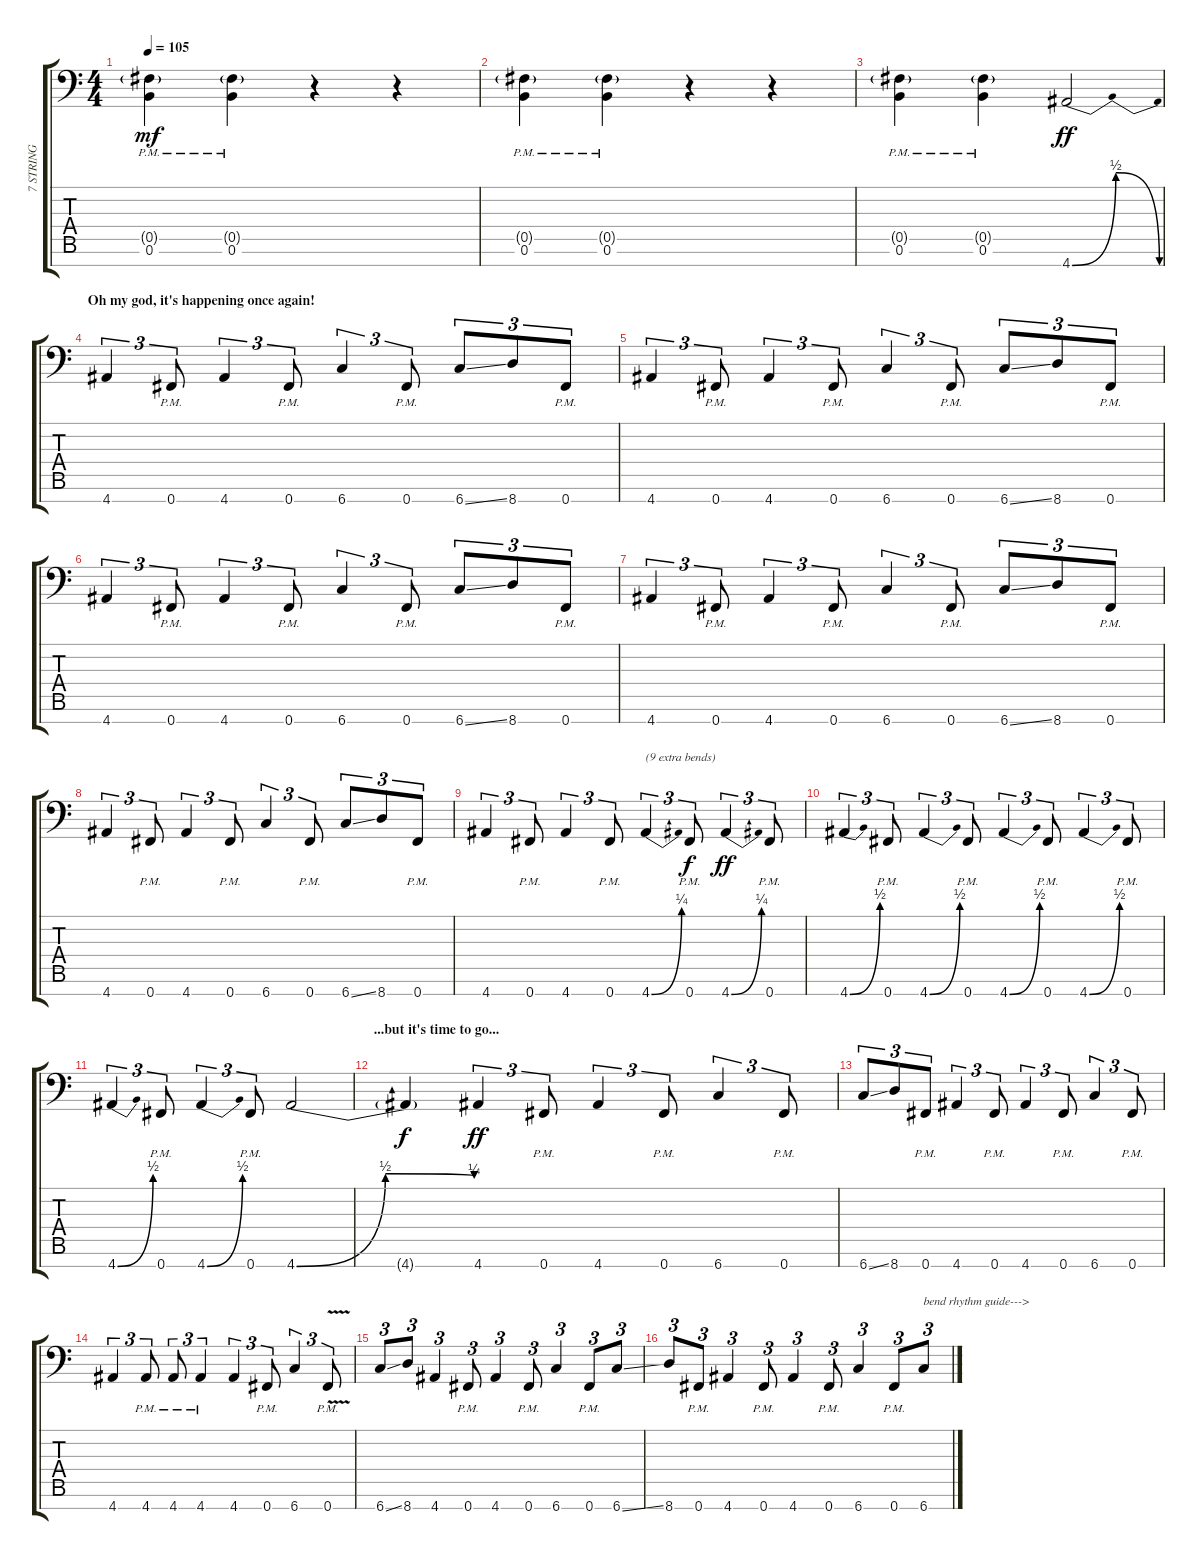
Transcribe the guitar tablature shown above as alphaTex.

\track ("7 STRING" "7 STRING") {instrument distortionguitar}
\staff {score tabs}
\tuning (Eb4 B3 Gb3 B2 Gb2 B1 Gb1) {hide}
\ts (4 4)
\tempo 105
\clef f4
\ks c
(0.5{g pm} 0.6{pm}).4{dy mf} (0.5{g pm} 0.6{pm}).4 r.4 r.4 |
(0.5{g pm} 0.6{pm}).4 (0.5{g pm} 0.6{pm}).4 r.4 r.4 |
(0.5{g pm} 0.6{pm}).4 (0.5{g pm} 0.6{pm}).4 4.7{be (bendrelease 0 0 15 2 40 2 60 0)}.2{dy ff} |
\section ("" "Oh my god, it's happening once again!")
4.7.4{tu (3 2)} 0.7{pm}.8{tu (3 2)} 4.7.4{tu (3 2)} 0.7{pm}.8{tu (3 2)} 6.7.4{tu (3 2)} 0.7{pm}.8{tu (3 2)} 6.7{ss}.8{tu (3 2)} 8.7.8{tu (3 2)} 0.7{pm}.8{tu (3 2)} |
4.7.4{tu (3 2)} 0.7{pm}.8{tu (3 2)} 4.7.4{tu (3 2)} 0.7{pm}.8{tu (3 2)} 6.7.4{tu (3 2)} 0.7{pm}.8{tu (3 2)} 6.7{ss}.8{tu (3 2)} 8.7.8{tu (3 2)} 0.7{pm}.8{tu (3 2)} |
4.7.4{tu (3 2)} 0.7{pm}.8{tu (3 2)} 4.7.4{tu (3 2)} 0.7{pm}.8{tu (3 2)} 6.7.4{tu (3 2)} 0.7{pm}.8{tu (3 2)} 6.7{ss}.8{tu (3 2)} 8.7.8{tu (3 2)} 0.7{pm}.8{tu (3 2)} |
4.7.4{tu (3 2)} 0.7{pm}.8{tu (3 2)} 4.7.4{tu (3 2)} 0.7{pm}.8{tu (3 2)} 6.7.4{tu (3 2)} 0.7{pm}.8{tu (3 2)} 6.7{ss}.8{tu (3 2)} 8.7.8{tu (3 2)} 0.7{pm}.8{tu (3 2)} |
4.7.4{tu (3 2)} 0.7{pm}.8{tu (3 2)} 4.7.4{tu (3 2)} 0.7{pm}.8{tu (3 2)} 6.7.4{tu (3 2)} 0.7{pm}.8{tu (3 2)} 6.7{ss}.8{tu (3 2)} 8.7.8{tu (3 2)} 0.7{pm}.8{tu (3 2)} |
4.7.4{tu (3 2)} 0.7{pm}.8{tu (3 2)} 4.7.4{tu (3 2)} 0.7{pm}.8{tu (3 2)} 4.7{be (bend 0 0 60 1)}.4{tu (3 2) txt "(9 extra bends)"} 0.7{pm}.8{tu (3 2) dy f} 4.7{be (bend 0 0 60 1)}.4{tu (3 2) dy ff} 0.7{pm}.8{tu (3 2)} |
4.7{be (bend 0 0 60 2)}.4{tu (3 2)} 0.7{pm}.8{tu (3 2)} 4.7{be (bend 0 0 60 2)}.4{tu (3 2)} 0.7{pm}.8{tu (3 2)} 4.7{be (bend 0 0 60 2)}.4{tu (3 2)} 0.7{pm}.8{tu (3 2)} 4.7{be (bend 0 0 60 2)}.4{tu (3 2)} 0.7{pm}.8{tu (3 2)} |
4.7{be (bend 0 0 60 2)}.4{tu (3 2)} 0.7{pm}.8{tu (3 2)} 4.7{be (bend 0 0 60 2)}.4{tu (3 2)} 0.7{pm}.8{tu (3 2)} 4.7{be (bendrelease 0 0 20 2 40 2 60 1)}.2 |
\section ("" "...but it's time to go...")
4.7{t}.4{dy f} 4.7.4{tu (3 2) dy ff} 0.7{pm}.8{tu (3 2)} 4.7.4{tu (3 2)} 0.7{pm}.8{tu (3 2)} 6.7.4{tu (3 2)} 0.7{pm}.8{tu (3 2)} |
6.7{ss}.8{tu (3 2)} 8.7.8{tu (3 2)} 0.7{pm}.8{tu (3 2)} 4.7.4{tu (3 2)} 0.7{pm}.8{tu (3 2)} 4.7.4{tu (3 2)} 0.7{pm}.8{tu (3 2)} 6.7.4{tu (3 2)} 0.7{pm}.8{tu (3 2)} |
4.7.4{tu (3 2)} 4.7{pm}.8{tu (3 2)} 4.7{pm}.8{tu (3 2)} 4.7{pm}.4{tu (3 2)} 4.7.4{tu (3 2)} 0.7{pm}.8{tu (3 2)} 6.7.4{tu (3 2)} 0.7{v pm}.8{tu (3 2)} |
6.7{ss}.8{tu (3 2)} 8.7.8{tu (3 2)} 4.7.4{tu (3 2)} 0.7{pm}.8{tu (3 2)} 4.7.4{tu (3 2)} 0.7{pm}.8{tu (3 2)} 6.7.4{tu (3 2)} 0.7{pm}.8{tu (3 2)} 6.7{ss}.8{tu (3 2)} |
8.7.8{tu (3 2)} 0.7{pm}.8{tu (3 2)} 4.7.4{tu (3 2)} 0.7{pm}.8{tu (3 2)} 4.7.4{tu (3 2)} 0.7{pm}.8{tu (3 2)} 6.7.4{tu (3 2)} 0.7{pm}.8{tu (3 2)} 6.7{ss}.8{tu (3 2) txt "bend rhythm guide--->"}
